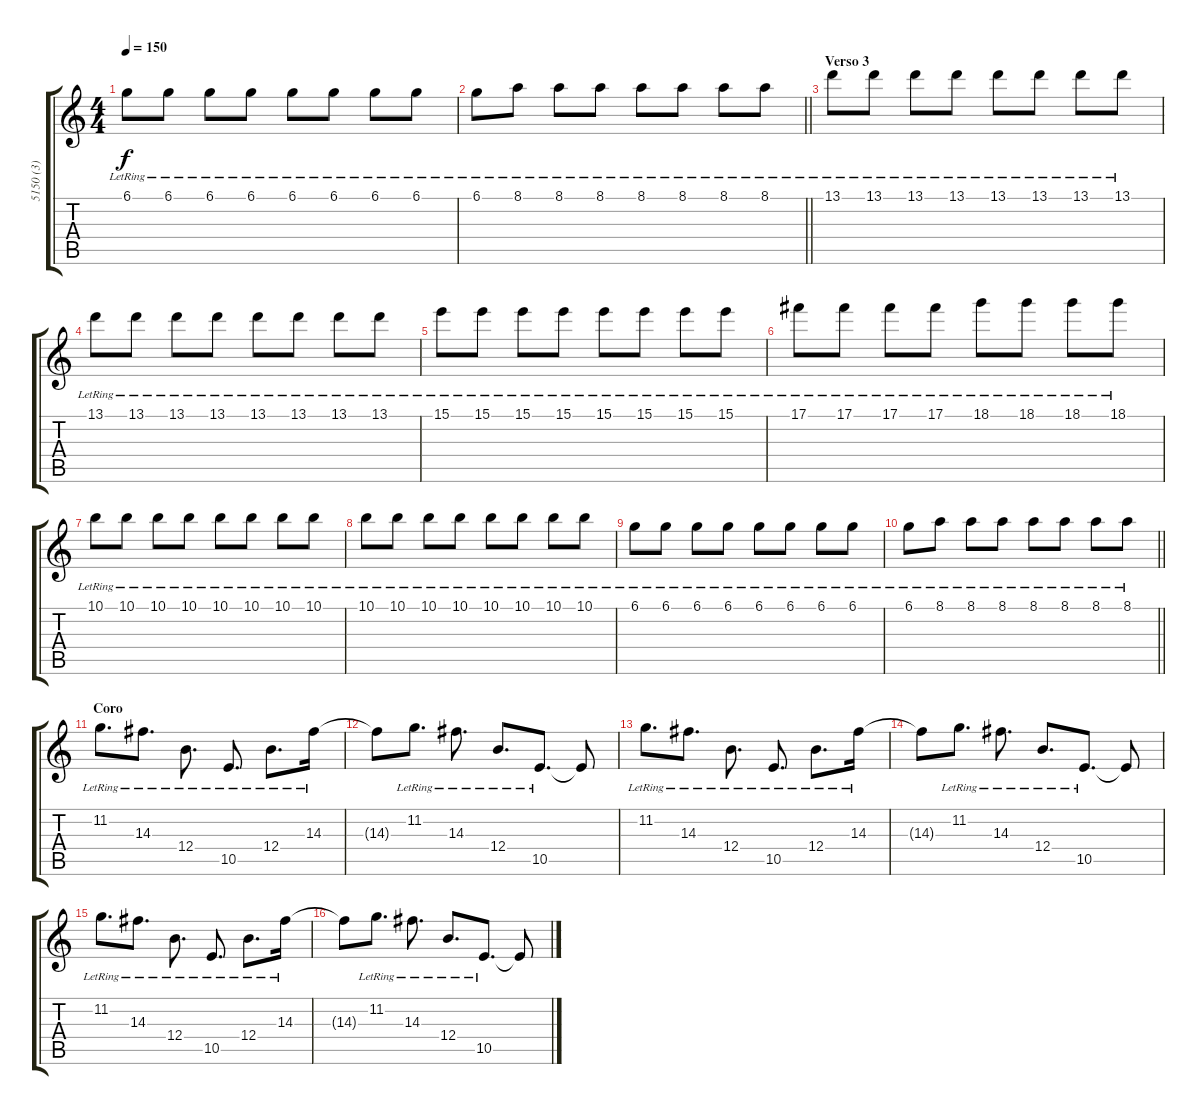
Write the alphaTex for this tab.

\track ("5150 (3)" "5150 (3)") {instrument electricguitarjazz}
\staff {score tabs}
\tuning (Db4 Ab3 E3 B2 Gb2 B1) {hide}
\ts (4 4)
\tempo 150
\clef g2
\ks c
6.1{lr}.8{dy f} 6.1{lr}.8 6.1{lr}.8 6.1{lr}.8 6.1{lr}.8 6.1{lr}.8 6.1{lr}.8 6.1{lr}.8 |
\barLineRight lightlight
6.1{lr}.8 8.1{lr}.8 8.1{lr}.8 8.1{lr}.8 8.1{lr}.8 8.1{lr}.8 8.1{lr}.8 8.1{lr}.8 |
\section ("" "Verso 3")
13.1{lr}.8 13.1{lr}.8 13.1{lr}.8 13.1{lr}.8 13.1{lr}.8 13.1{lr}.8 13.1{lr}.8 13.1{lr}.8 |
13.1{lr}.8 13.1{lr}.8 13.1{lr}.8 13.1{lr}.8 13.1{lr}.8 13.1{lr}.8 13.1{lr}.8 13.1{lr}.8 |
15.1{lr}.8 15.1{lr}.8 15.1{lr}.8 15.1{lr}.8 15.1{lr}.8 15.1{lr}.8 15.1{lr}.8 15.1{lr}.8 |
17.1{lr}.8 17.1{lr}.8 17.1{lr}.8 17.1{lr}.8 18.1{lr}.8 18.1{lr}.8 18.1{lr}.8 18.1{lr}.8 |
10.1{lr}.8 10.1{lr}.8 10.1{lr}.8 10.1{lr}.8 10.1{lr}.8 10.1{lr}.8 10.1{lr}.8 10.1{lr}.8 |
10.1{lr}.8 10.1{lr}.8 10.1{lr}.8 10.1{lr}.8 10.1{lr}.8 10.1{lr}.8 10.1{lr}.8 10.1{lr}.8 |
6.1{lr}.8 6.1{lr}.8 6.1{lr}.8 6.1{lr}.8 6.1{lr}.8 6.1{lr}.8 6.1{lr}.8 6.1{lr}.8 |
\barLineRight lightlight
6.1{lr}.8 8.1{lr}.8 8.1{lr}.8 8.1{lr}.8 8.1{lr}.8 8.1{lr}.8 8.1{lr}.8 8.1{lr}.8 |
\section ("" "Coro")
11.2{lr}.8{d instrument overdrivenguitar} 14.3{lr}.8{d} 12.4{lr}.8{d} 10.5{lr}.8{d} 12.4{lr}.8{d} 14.3{lr}.16 |
14.3{t}.8 11.2{lr}.8{d} 14.3{lr}.8{d} 12.4{lr}.8{d} 10.5{lr}.8{d} 10.5{t}.8 |
11.2{lr}.8{d} 14.3{lr}.8{d} 12.4{lr}.8{d} 10.5{lr}.8{d} 12.4{lr}.8{d} 14.3{lr}.16 |
14.3{t}.8 11.2{lr}.8{d} 14.3{lr}.8{d} 12.4{lr}.8{d} 10.5{lr}.8{d} 10.5{t}.8 |
11.2{lr}.8{d} 14.3{lr}.8{d} 12.4{lr}.8{d} 10.5{lr}.8{d} 12.4{lr}.8{d} 14.3{lr}.16 |
14.3{t}.8 11.2{lr}.8{d} 14.3{lr}.8{d} 12.4{lr}.8{d} 10.5{lr}.8{d} 10.5{t}.8
